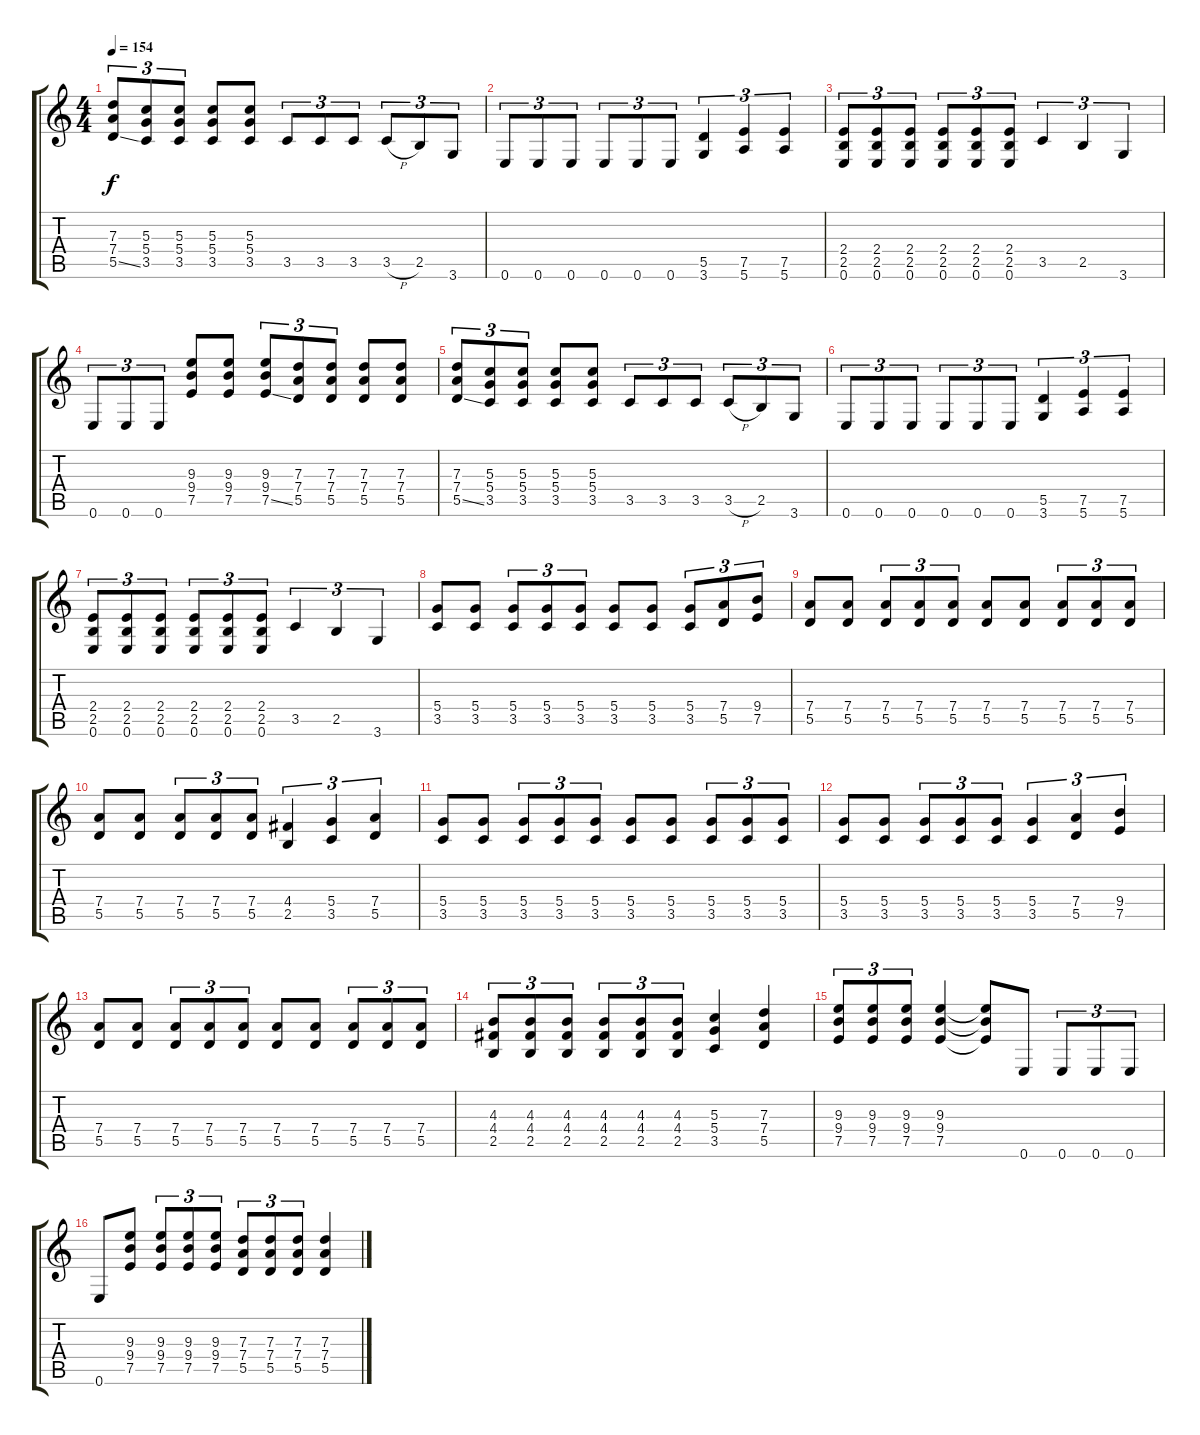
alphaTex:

\track "" {instrument distortionguitar}
\staff {score tabs}
\tuning (E4 B3 G3 D3 A2 E2) {hide}
\ts (4 4)
\tempo 154
\clef g2
\ks c
(7.3 7.4 5.5{ss}).8{tu (3 2) dy f} (5.3 5.4 3.5).8{tu (3 2)} (5.3 5.4 3.5).8{tu (3 2)} (5.3 5.4 3.5).8 (5.3 5.4 3.5).8 3.5.8{tu (3 2)} 3.5.8{tu (3 2)} 3.5.8{tu (3 2)} 3.5{h}.8{tu (3 2)} 2.5.8{tu (3 2)} 3.6.8{tu (3 2)} |
0.6.8{tu (3 2)} 0.6.8{tu (3 2)} 0.6.8{tu (3 2)} 0.6.8{tu (3 2)} 0.6.8{tu (3 2)} 0.6.8{tu (3 2)} (5.5 3.6).4{tu (3 2)} (7.5 5.6).4{tu (3 2)} (7.5 5.6).4{tu (3 2)} |
(2.4 2.5 0.6).8{tu (3 2)} (2.4 2.5 0.6).8{tu (3 2)} (2.4 2.5 0.6).8{tu (3 2)} (2.4 2.5 0.6).8{tu (3 2)} (2.4 2.5 0.6).8{tu (3 2)} (2.4 2.5 0.6).8{tu (3 2)} 3.5.4{tu (3 2)} 2.5.4{tu (3 2)} 3.6.4{tu (3 2)} |
0.6.8{tu (3 2)} 0.6.8{tu (3 2)} 0.6.8{tu (3 2)} (9.3 9.4 7.5).8 (9.3 9.4 7.5).8 (9.3 9.4 7.5{ss}).8{tu (3 2)} (7.3 7.4 5.5).8{tu (3 2)} (7.3 7.4 5.5).8{tu (3 2)} (7.3 7.4 5.5).8 (7.3 7.4 5.5).8 |
(7.3 7.4 5.5{ss}).8{tu (3 2)} (5.3 5.4 3.5).8{tu (3 2)} (5.3 5.4 3.5).8{tu (3 2)} (5.3 5.4 3.5).8 (5.3 5.4 3.5).8 3.5.8{tu (3 2)} 3.5.8{tu (3 2)} 3.5.8{tu (3 2)} 3.5{h}.8{tu (3 2)} 2.5.8{tu (3 2)} 3.6.8{tu (3 2)} |
0.6.8{tu (3 2)} 0.6.8{tu (3 2)} 0.6.8{tu (3 2)} 0.6.8{tu (3 2)} 0.6.8{tu (3 2)} 0.6.8{tu (3 2)} (5.5 3.6).4{tu (3 2)} (7.5 5.6).4{tu (3 2)} (7.5 5.6).4{tu (3 2)} |
(2.4 2.5 0.6).8{tu (3 2)} (2.4 2.5 0.6).8{tu (3 2)} (2.4 2.5 0.6).8{tu (3 2)} (2.4 2.5 0.6).8{tu (3 2)} (2.4 2.5 0.6).8{tu (3 2)} (2.4 2.5 0.6).8{tu (3 2)} 3.5.4{tu (3 2)} 2.5.4{tu (3 2)} 3.6.4{tu (3 2)} |
(5.4 3.5).8 (5.4 3.5).8 (5.4 3.5).8{tu (3 2)} (5.4 3.5).8{tu (3 2)} (5.4 3.5).8{tu (3 2)} (5.4 3.5).8 (5.4 3.5).8 (5.4 3.5).8{tu (3 2)} (7.4 5.5).8{tu (3 2)} (9.4 7.5).8{tu (3 2)} |
(7.4 5.5).8 (7.4 5.5).8 (7.4 5.5).8{tu (3 2)} (7.4 5.5).8{tu (3 2)} (7.4 5.5).8{tu (3 2)} (7.4 5.5).8 (7.4 5.5).8 (7.4 5.5).8{tu (3 2)} (7.4 5.5).8{tu (3 2)} (7.4 5.5).8{tu (3 2)} |
(7.4 5.5).8 (7.4 5.5).8 (7.4 5.5).8{tu (3 2)} (7.4 5.5).8{tu (3 2)} (7.4 5.5).8{tu (3 2)} (4.4 2.5).4{tu (3 2)} (5.4 3.5).4{tu (3 2)} (7.4 5.5).4{tu (3 2)} |
(5.4 3.5).8 (5.4 3.5).8 (5.4 3.5).8{tu (3 2)} (5.4 3.5).8{tu (3 2)} (5.4 3.5).8{tu (3 2)} (5.4 3.5).8 (5.4 3.5).8 (5.4 3.5).8{tu (3 2)} (5.4 3.5).8{tu (3 2)} (5.4 3.5).8{tu (3 2)} |
(5.4 3.5).8 (5.4 3.5).8 (5.4 3.5).8{tu (3 2)} (5.4 3.5).8{tu (3 2)} (5.4 3.5).8{tu (3 2)} (5.4 3.5).4{tu (3 2)} (7.4 5.5).4{tu (3 2)} (9.4 7.5).4{tu (3 2)} |
(7.4 5.5).8 (7.4 5.5).8 (7.4 5.5).8{tu (3 2)} (7.4 5.5).8{tu (3 2)} (7.4 5.5).8{tu (3 2)} (7.4 5.5).8 (7.4 5.5).8 (7.4 5.5).8{tu (3 2)} (7.4 5.5).8{tu (3 2)} (7.4 5.5).8{tu (3 2)} |
(4.3 4.4 2.5).8{tu (3 2)} (4.3 4.4 2.5).8{tu (3 2)} (4.3 4.4 2.5).8{tu (3 2)} (4.3 4.4 2.5).8{tu (3 2)} (4.3 4.4 2.5).8{tu (3 2)} (4.3 4.4 2.5).8{tu (3 2)} (5.3 5.4 3.5).4 (7.3 7.4 5.5).4 |
(9.3 9.4 7.5).8{tu (3 2)} (9.3 9.4 7.5).8{tu (3 2)} (9.3 9.4 7.5).8{tu (3 2)} (9.3 9.4 7.5).4 (9.3{t} 9.4{t} 7.5{t}).8 0.6.8 0.6.8{tu (3 2)} 0.6.8{tu (3 2)} 0.6.8{tu (3 2)} |
0.6.8 (9.3 9.4 7.5).8 (9.3 9.4 7.5).8{tu (3 2)} (9.3 9.4 7.5).8{tu (3 2)} (9.3 9.4 7.5).8{tu (3 2)} (7.3 7.4 5.5).8{tu (3 2)} (7.3 7.4 5.5).8{tu (3 2)} (7.3 7.4 5.5).8{tu (3 2)} (7.3 7.4 5.5).4
